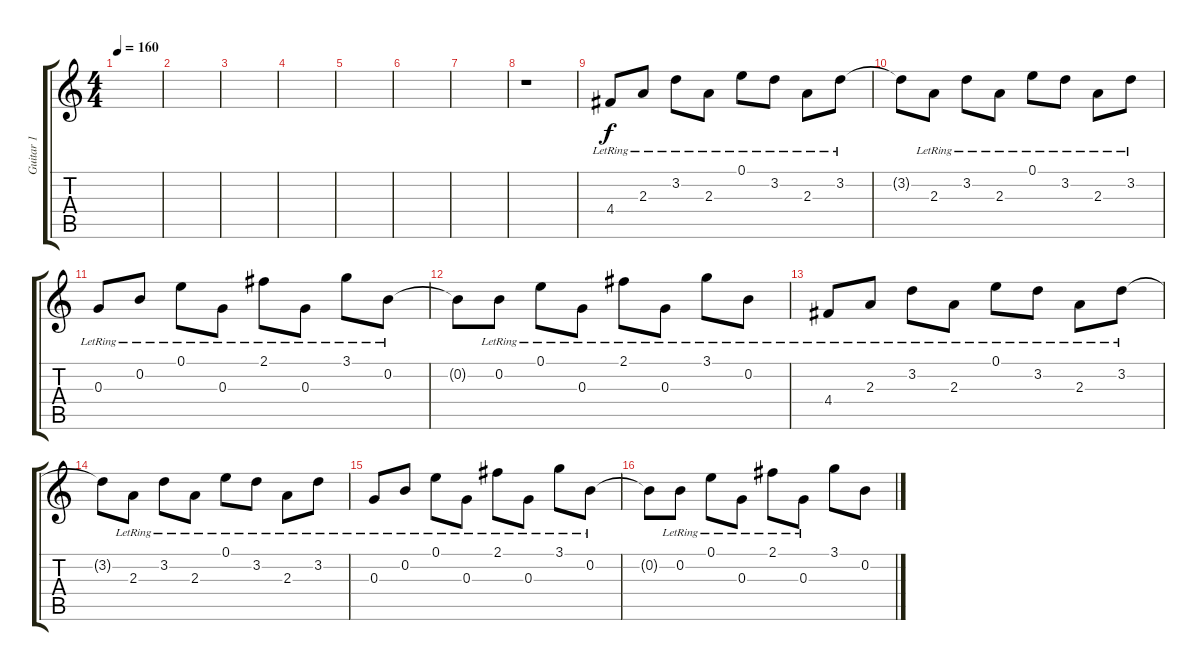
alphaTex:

\track ("Guitar 1" "Guitar 1") {instrument acousticguitarsteel}
\staff {score tabs}
\tuning (E4 B3 G3 D3 A2 D2) {hide}
\ts (4 4)
\tempo 160
\clef g2
\ks c
|
|
|
|
|
|
|
r.1 |
4.4{lr}.8 2.3{lr}.8 3.2{lr}.8 2.3{lr}.8 0.1{lr}.8 3.2{lr}.8 2.3{lr}.8 3.2{lr}.8 |
3.2{t}.8 2.3{lr}.8 3.2{lr}.8 2.3{lr}.8 0.1{lr}.8 3.2{lr}.8 2.3{lr}.8 3.2{lr}.8 |
0.3{lr}.8 0.2{lr}.8 0.1{lr}.8 0.3{lr}.8 2.1{lr}.8 0.3{lr}.8 3.1{lr}.8 0.2{lr}.8 |
0.2{t}.8 0.2{lr}.8 0.1{lr}.8 0.3{lr}.8 2.1{lr}.8 0.3{lr}.8 3.1{lr}.8 0.2{lr}.8 |
4.4{lr}.8 2.3{lr}.8 3.2{lr}.8 2.3{lr}.8 0.1{lr}.8 3.2{lr}.8 2.3{lr}.8 3.2{lr}.8 |
3.2{t}.8 2.3{lr}.8 3.2{lr}.8 2.3{lr}.8 0.1{lr}.8 3.2{lr}.8 2.3{lr}.8 3.2{lr}.8 |
0.3{lr}.8 0.2{lr}.8 0.1{lr}.8 0.3{lr}.8 2.1{lr}.8 0.3{lr}.8 3.1{lr}.8 0.2{lr}.8 |
0.2{t}.8 0.2{lr}.8 0.1{lr}.8 0.3{lr}.8 2.1{lr}.8 0.3{lr}.8 3.1.8 0.2.8
